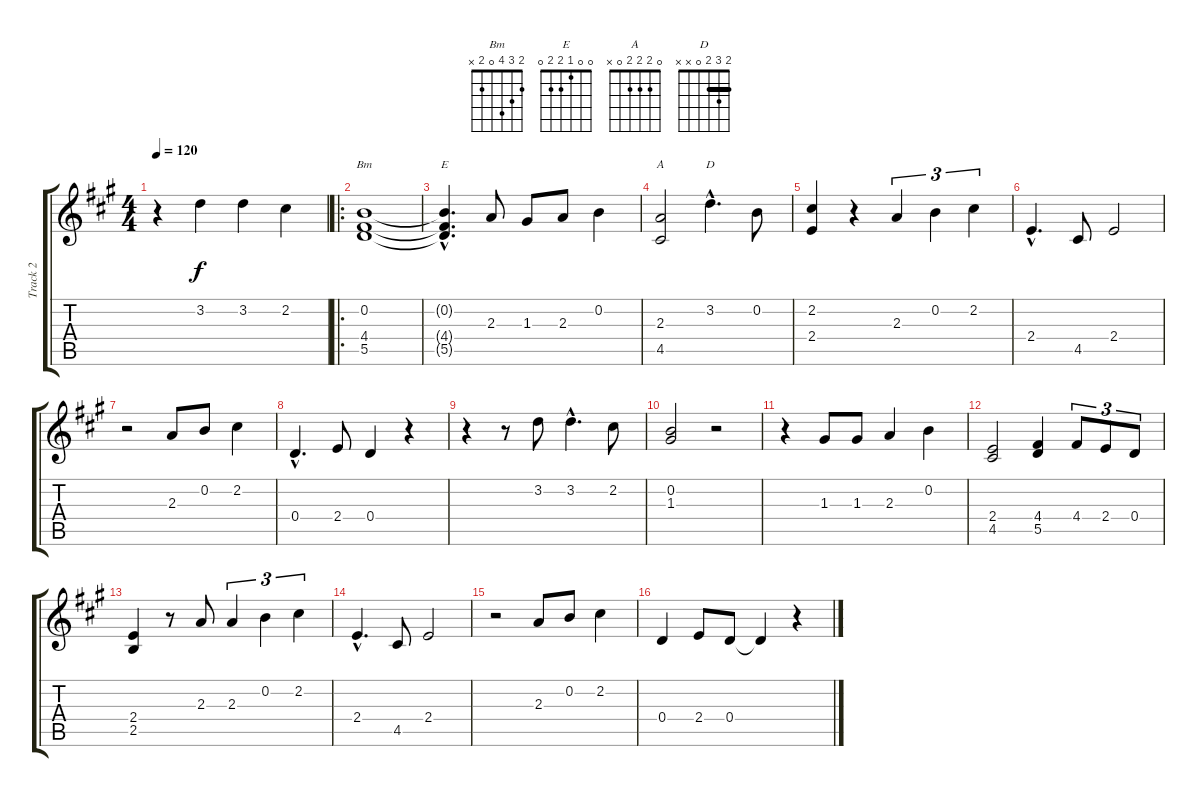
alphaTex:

\track ("Track 2" "Track 2") {instrument acousticguitarsteel}
\staff {score tabs}
\tuning (E4 B3 G3 D3 A2 E2) {hide}
\chord ("Bm" 2 3 4 0 2 x)
\chord ("E" 0 0 1 2 2 0)
\chord ("A" 0 2 2 2 0 x)
\chord ("D" 2 3 2 0 x x) {barre 2}
\ts (4 4)
\tempo 120
\clef g2
\ks a
r.4{dy f instrument acousticguitarsteel} 3.2.4 3.2.4 2.2.4 |
\ro
(0.2 4.4 5.5).1{ch "Bm"} |
(0.2{hac t} 4.4{hac t} 5.5{hac t}).4{d ch "E"} 2.3.8 1.3.8 2.3.8 0.2.4 |
(2.3 4.5).2{ch "A"} 3.2{hac}.4{d ch "D"} 0.2.8 |
(2.2 2.4).4 r.4 2.3.4{tu (3 2)} 0.2.4{tu (3 2)} 2.2.4{tu (3 2)} |
2.4{hac}.4{d} 4.5.8 2.4.2 |
r.2 2.3.8 0.2.8 2.2.4 |
0.4{hac}.4{d} 2.4.8 0.4.4 r.4 |
r.4 r.8 3.2.8 3.2{hac}.4{d} 2.2.8 |
(0.2 1.3).2 r.2 |
r.4 1.3.8 1.3.8 2.3.4 0.2.4 |
(2.4 4.5).2 (4.4 5.5).4 4.4.8{tu (3 2)} 2.4.8{tu (3 2)} 0.4.8{tu (3 2)} |
(2.4 2.5).4 r.8 2.3.8 2.3.4{tu (3 2)} 0.2.4{tu (3 2)} 2.2.4{tu (3 2)} |
2.4{hac}.4{d} 4.5.8 2.4.2 |
r.2 2.3.8 0.2.8 2.2.4 |
0.4.4 2.4.8 0.4.8 0.4{t}.4 r.4
